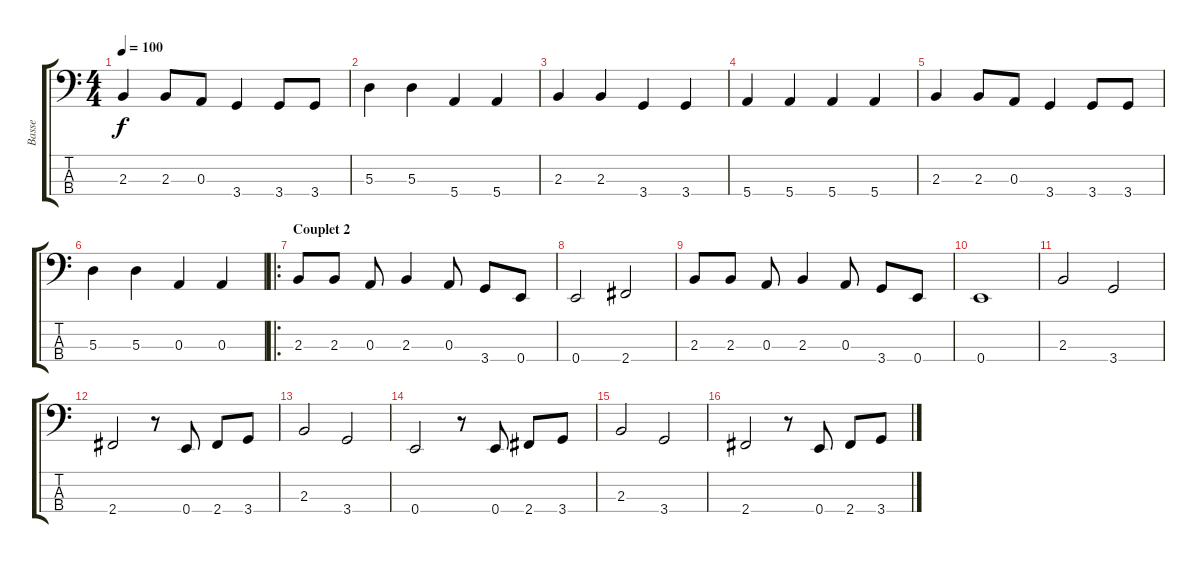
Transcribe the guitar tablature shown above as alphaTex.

\track ("Basse" "Basse") {instrument electricbasspick}
\staff {score tabs}
\tuning (G2 D2 A1 E1) {hide}
\ts (4 4)
\tempo 100
\clef f4
\ks c
2.3.4{dy f} 2.3.8 0.3.8 3.4.4 3.4.8 3.4.8 |
5.3.4 5.3.4 5.4.4 5.4.4 |
2.3.4 2.3.4 3.4.4 3.4.4 |
5.4.4 5.4.4 5.4.4 5.4.4 |
2.3.4 2.3.8 0.3.8 3.4.4 3.4.8 3.4.8 |
5.3.4 5.3.4 0.3.4 0.3.4 |
\ro
\section ("" "Couplet 2")
2.3.8 2.3.8 0.3.8 2.3.4 0.3.8 3.4.8 0.4.8 |
0.4.2 2.4.2 |
2.3.8 2.3.8 0.3.8 2.3.4 0.3.8 3.4.8 0.4.8 |
0.4.1 |
2.3.2 3.4.2 |
2.4.2 r.8 0.4.8 2.4.8 3.4.8 |
2.3.2 3.4.2 |
0.4.2 r.8 0.4.8 2.4.8 3.4.8 |
2.3.2 3.4.2 |
2.4.2 r.8 0.4.8 2.4.8 3.4.8
